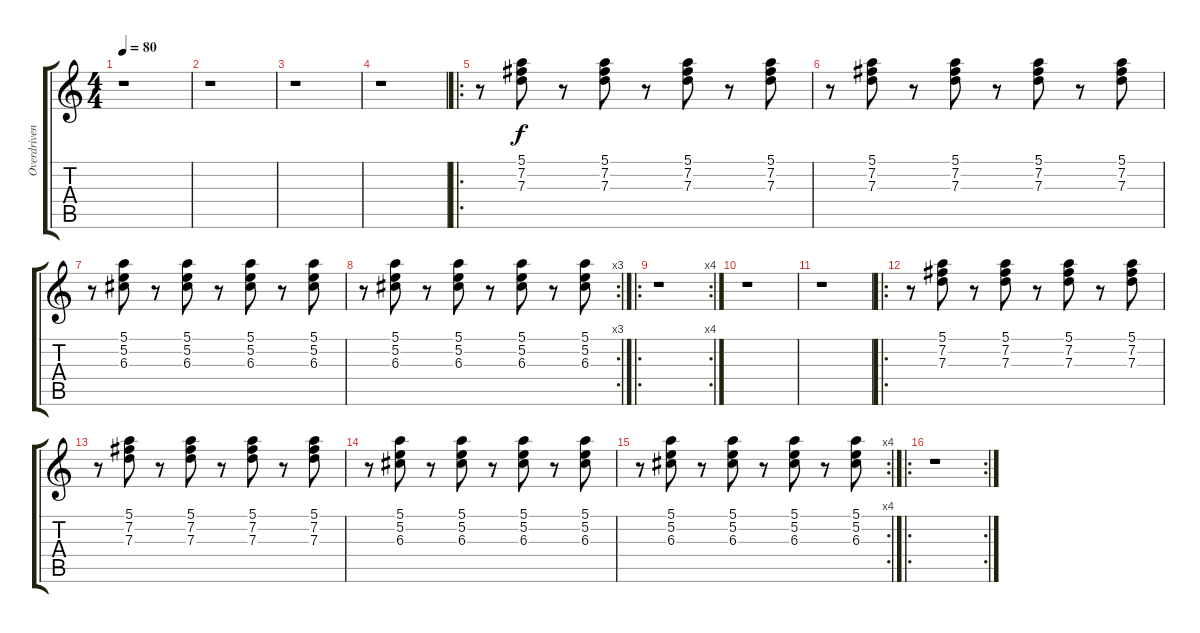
\track ("Overdriven Guitar" "Overdriven") {instrument overdrivenguitar}
\staff {score tabs}
\tuning (E4 B3 G3 D3 A2 E2) {hide}
\ts (4 4)
\tempo 80
\clef g2
\ks c
r.1{dy f instrument overdrivenguitar} |
r.1 |
r.1 |
r.1 |
\ro
r.8 (5.1 7.2 7.3).8 r.8 (5.1 7.2 7.3).8 r.8 (5.1 7.2 7.3).8 r.8 (5.1 7.2 7.3).8 |
r.8 (5.1 7.2 7.3).8 r.8 (5.1 7.2 7.3).8 r.8 (5.1 7.2 7.3).8 r.8 (5.1 7.2 7.3).8 |
r.8 (5.1 5.2 6.3).8 r.8 (5.1 5.2 6.3).8 r.8 (5.1 5.2 6.3).8 r.8 (5.1 5.2 6.3).8 |
\rc 3
r.8 (5.1 5.2 6.3).8 r.8 (5.1 5.2 6.3).8 r.8 (5.1 5.2 6.3).8 r.8 (5.1 5.2 6.3).8 |
\ro
\rc 4
r.1 |
r.1 |
r.1 |
\ro
r.8 (5.1 7.2 7.3).8 r.8 (5.1 7.2 7.3).8 r.8 (5.1 7.2 7.3).8 r.8 (5.1 7.2 7.3).8 |
r.8 (5.1 7.2 7.3).8 r.8 (5.1 7.2 7.3).8 r.8 (5.1 7.2 7.3).8 r.8 (5.1 7.2 7.3).8 |
r.8 (5.1 5.2 6.3).8 r.8 (5.1 5.2 6.3).8 r.8 (5.1 5.2 6.3).8 r.8 (5.1 5.2 6.3).8 |
\rc 4
r.8 (5.1 5.2 6.3).8 r.8 (5.1 5.2 6.3).8 r.8 (5.1 5.2 6.3).8 r.8 (5.1 5.2 6.3).8 |
\ro
\rc 2
r.1
